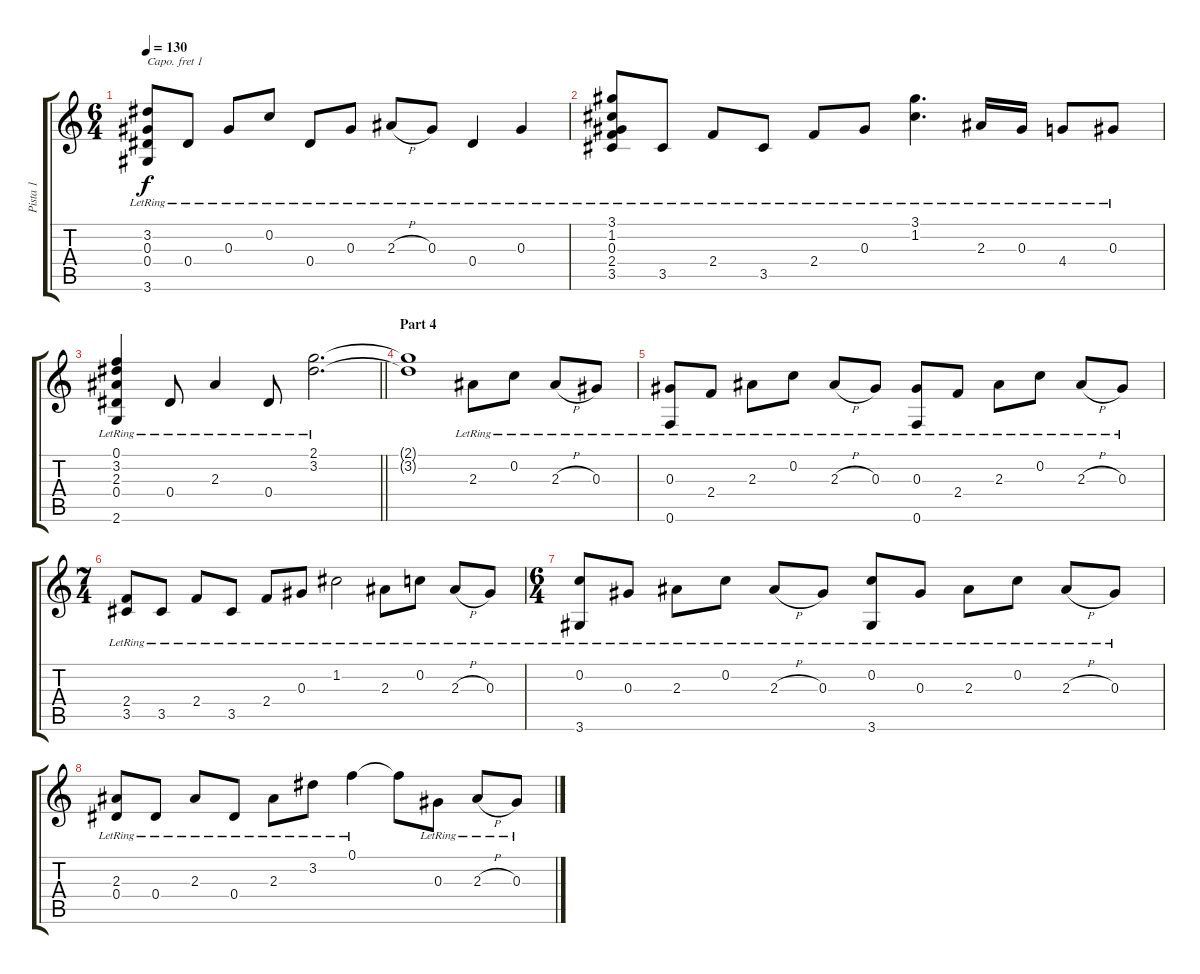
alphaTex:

\track ("Pista 1" "Pista 1") {instrument acousticguitarsteel}
\staff {score tabs}
\capo 1
\tuning (E4 B3 G3 D3 A2 E2) {hide}
\ts (6 4)
\tempo 130
\clef g2
\ks c
(3.2{lr} 0.3{lr} 0.4{lr} 3.6{lr}).8{dy f} 0.4{lr}.8 0.3{lr}.8 0.2{lr}.8 0.4{lr}.8 0.3{lr}.8 2.3{h lr}.8 0.3{lr}.8 0.4{lr}.4 0.3{lr}.4 |
(3.1{lr} 1.2{lr} 0.3{lr} 2.4{lr} 3.5{lr}).8 3.5{lr}.8 2.4{lr}.8 3.5{lr}.8 2.4{lr}.8 0.3{lr}.8 (3.1{lr} 1.2{lr}).4{d} 2.3{lr}.16 0.3{lr}.16 4.4{lr}.8 0.3{lr}.8 |
\barLineRight lightlight
(0.1{lr} 3.2{lr} 2.3{lr} 0.4{lr} 2.6{lr}).4 0.4{lr}.8 2.3{lr}.4 0.4{lr}.8 (2.1{lr} 3.2{lr}).2{d} |
\section ("" "Part 4")
(2.1{t} 3.2{t}).1 2.3{lr}.8 0.2{lr}.8 2.3{h lr}.8 0.3{lr}.8 |
(0.3{lr} 0.6{lr}).8 2.4{lr}.8 2.3{lr}.8 0.2{lr}.8 2.3{h lr}.8 0.3{lr}.8 (0.3{lr} 0.6{lr}).8 2.4{lr}.8 2.3{lr}.8 0.2{lr}.8 2.3{h lr}.8 0.3{lr}.8 |
\ts (7 4)
(2.4{lr} 3.5{lr}).8 3.5{lr}.8 2.4{lr}.8 3.5{lr}.8 2.4{lr}.8 0.3{lr}.8 1.2{lr}.2 2.3{lr}.8 0.2{lr}.8 2.3{h lr}.8 0.3{lr}.8 |
\ts (6 4)
(0.2{lr} 3.6{lr}).8 0.3{lr}.8 2.3{lr}.8 0.2{lr}.8 2.3{h lr}.8 0.3{lr}.8 (0.2{lr} 3.6{lr}).8 0.3{lr}.8 2.3{lr}.8 0.2{lr}.8 2.3{h lr}.8 0.3{lr}.8 |
(2.3{lr} 0.4{lr}).8 0.4{lr}.8 2.3{lr}.8 0.4{lr}.8 2.3{lr}.8 3.2{lr}.8 0.1{lr}.4 0.1{t}.8 0.3{lr}.8 2.3{h lr}.8 0.3{lr}.8
